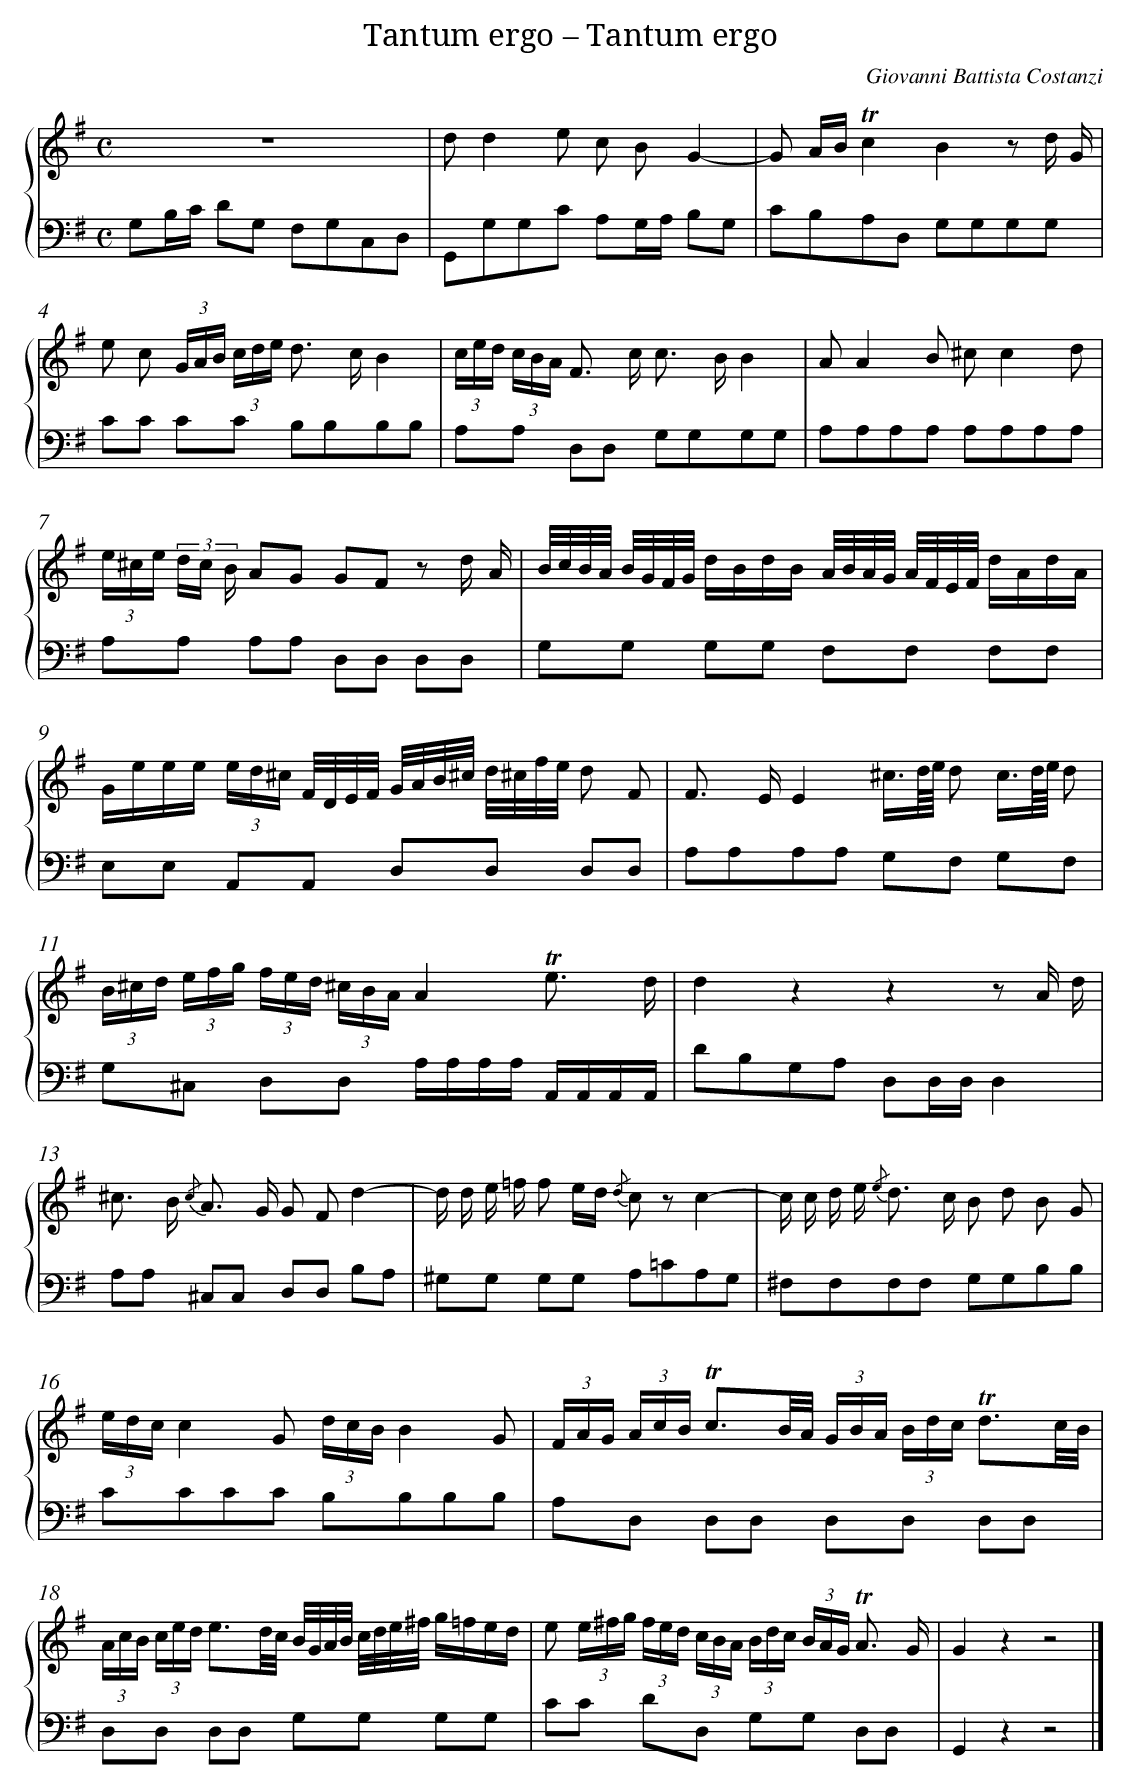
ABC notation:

X:1
T: Tantum ergo – Tantum ergo
C: Giovanni Battista Costanzi
L: 1/8
M: C
%%staves {1 2}
V: 1
V: 2 clef=bass
K: G
[V:1] z8 |
[V:2] G,B,/C/ DG, F,G,C,D, |
[V:1] dd2e c BG2- |
[V:2] G,,G,G,C A,G,/A,/ B,G, |
[V:1] G A/B/!trill!c2B2z d/ G/ |
[V:2] CB,A,D, G,G,G,G, |
[V:1] e c (3G/A/B/ (3c/d/e/ d> cB2 |
[V:2] CC CC B,B,B,B, |
[V:1] (3c/e/d/ (3c/B/A/ F> c c> BB2 |
[V:2] A,A, D,D, G,G,G,G, |
[V:1] AA2B ^cc2d |
[V:2] A,A,A,A, A,A,A,A, |
[V:1] (3e/^c/e/ (3d/c/ B/ AG GF z d/ A/ |
[V:2] A,A, A,A, D,D, D,D, |
[V:1] B//c//B//A// B//G//F//G// d/B/d/B/ A//B//A//G// A//F//E//F// d/A/d/A/ |
[V:2] G,G, G,G, F,F, F,F, |
[V:1] G/e/e/e/ (3e/d/^c/ F//D//E//F// G//A//B//^c// d//^c//f//e// d F |
[V:2] E,E, A,,A,, D,D, D,D, |
[V:1] F> EE2^c3//d/8e/8 d c3//d/8e/8 d |
[V:2] A,A,A,A, G,F, G,F, |
[V:1] (3B/^c/d/ (3e/f/g/ (3f/e/d/ (3^c/B/A/A2!trill!e3/ d/ |
[V:2] G,^C, D,D, A,/A,/A,/A,/ A,,/A,,/A,,/A,,/ |
[V:1] d2z2z2z A/ d/ |
[V:2] DB,G,A, D,D,/D,/D,2 |
[V:1] ^c> B {/c} A> G G Fd2- |
[V:2] A,A, ^C,C, D,D, B,A, |
[V:1] d/ d/ e/ =f/ f e/d/ {/d} c zc2- |
[V:2] ^G,G, G,G, A,=CA,G, |
[V:1] c/ c/ d/ e< {/e} d c/ B d B G |
[V:2] ^F,F,F,F, G,G,B,B, |
[V:1] (3e/d/c/c2G (3d/c/B/B2G |
[V:2] CCCC B,B,B,B, |
[V:1] (3F/A/G/ (3A/c/B/ !trill!c3/B//A// (3G/B/A/ (3B/d/c/ !trill!d3/c//B// |
[V:2] A,D, D,D, D,D, D,D, |
[V:1] (3A/c/B/ (3c/e/d/ e3/d//c// B//G//A//B// c//d//e//^f// g/=f/e/d/ |
[V:2] D,D, D,D, G,G, G,G, |
[V:1] e (3e/^f/g/ (3f/e/d/ (3c/B/A/ (3B/d/c/ (3B/A/G/ !trill!A3/ G/ |
[V:2] CC DD, G,G, D,D, |
[V:1] G2z2z4 |]
[V:2] G,,2z2z4 |]
